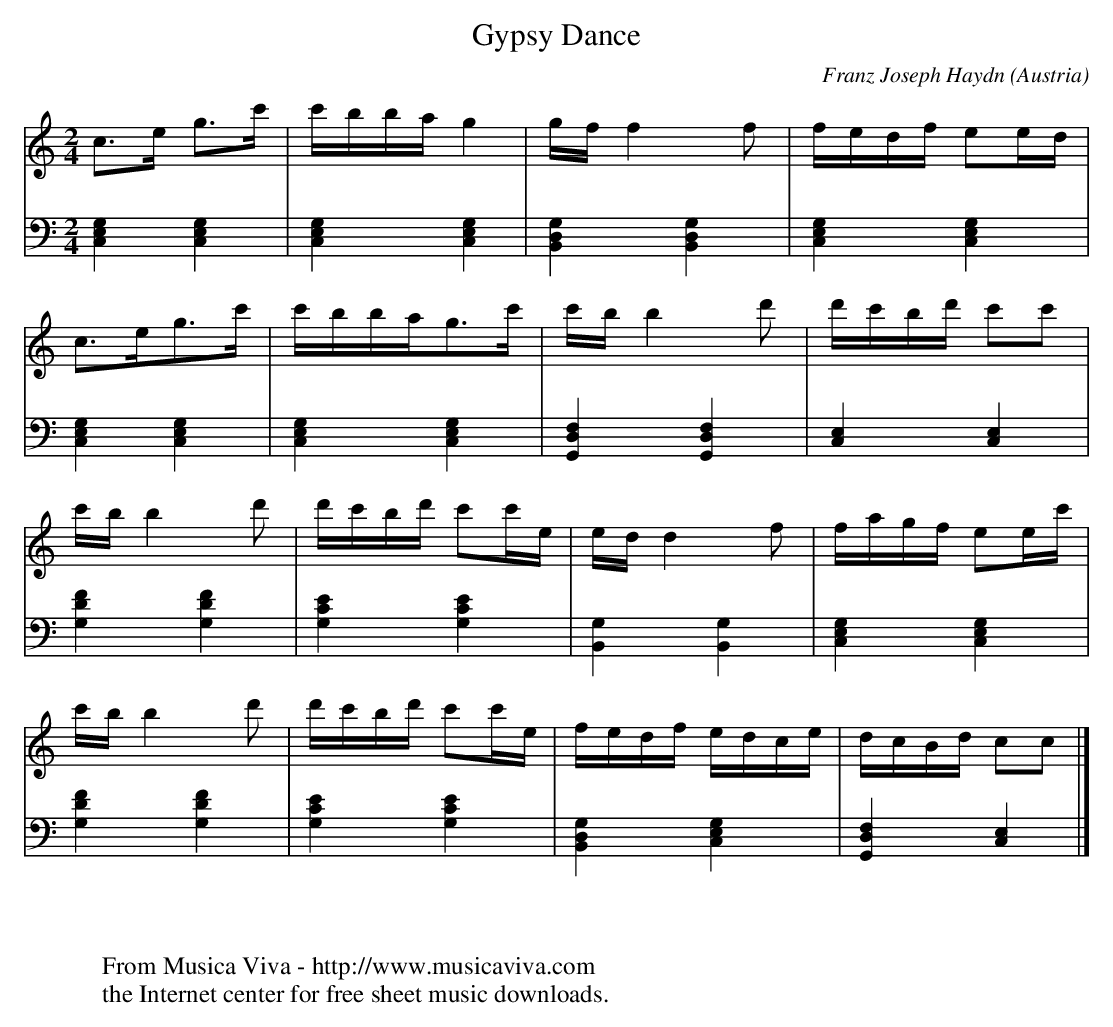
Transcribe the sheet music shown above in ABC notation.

X:1
T:Gypsy Dance
C:Franz Joseph Haydn
O:Austria
V:1 Program 1 0 %Piano
V:2 Program 1 0 bass %Piano
M:2/4
L:1/16
K:C
V:1
c3e g3c'|c'bbag4|gff4f2|fedf e2ed|
V:2
[C,4E,4G,4][C,4E,4G,4]|[C,4E,4G,4][C,4E,4G,4]|[B,,4D,4G,4][B,,4D,4G,4]|[C,4E,4G,4][C,4E,4G,4]|
V:1
c3eg3c'|c'bbag3c'|c'bb4d'2|d'c'bd' c'2c'2|
V:2
[C,4E,4G,4][C,4E,4G,4]|[C,4E,4G,4][C,4E,4G,4]|[G,,4D,4F,4][G,,4D,4F,4]|[C,4E,4][C,4E,4]|
V:1
c'bb4d'2|d'c'bd' c'2c'e|edd4f2|fagf e2ec'|
V:2
[G,4D4F4][G,4D4F4]|[G,4C4E4][G,4C4E4]|[B,,4G,4][B,,4G,4]|[C,4E,4G,4][C,4E,4G,4]|
V:1
c'bb4d'2|d'c'bd' c'2c'e|fedf edce|dcBd c2c2|]
V:2
[G,4D4F4][G,4D4F4]|[G,4C4E4][G,4C4E4]|[B,,4D,4G,4][C,4E,4G,4]|[G,,4D,4F,4][C,4E,4]|]
W:
W:
W:  From Musica Viva - http://www.musicaviva.com
W:  the Internet center for free sheet music downloads.
